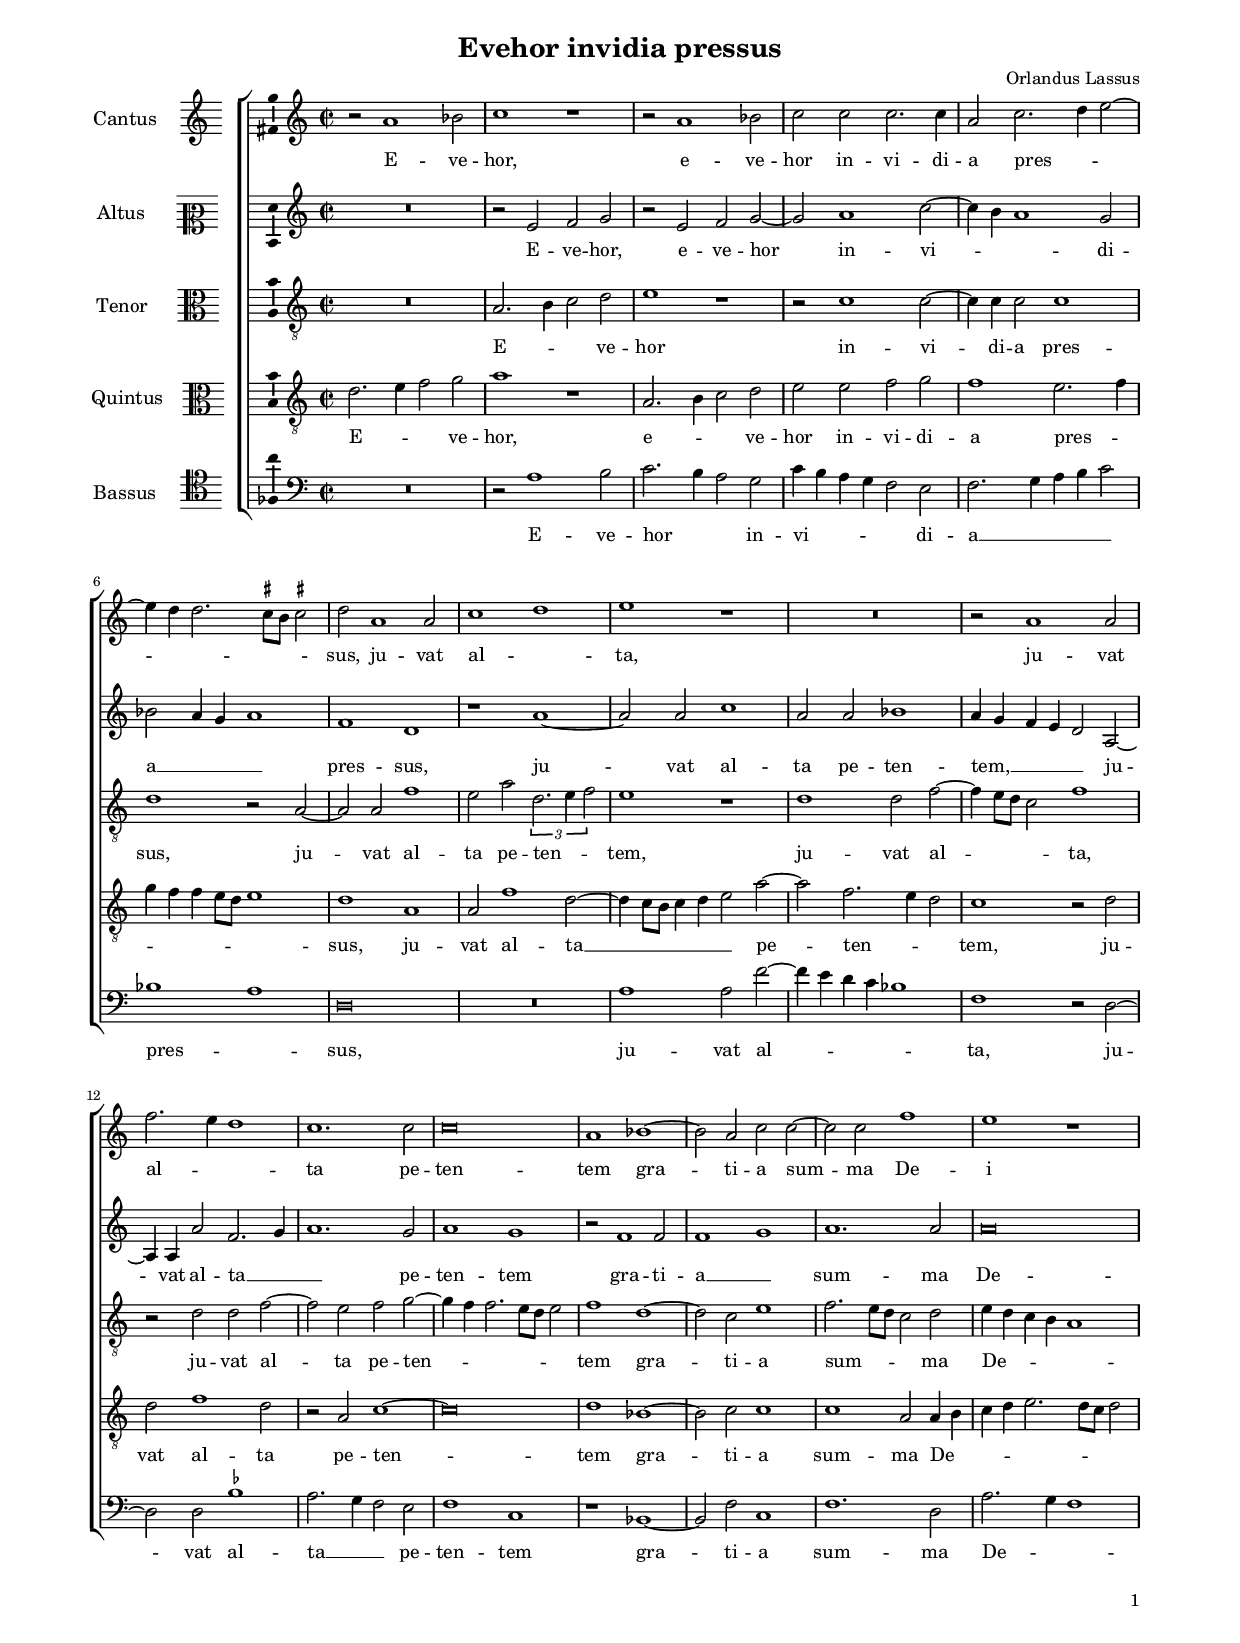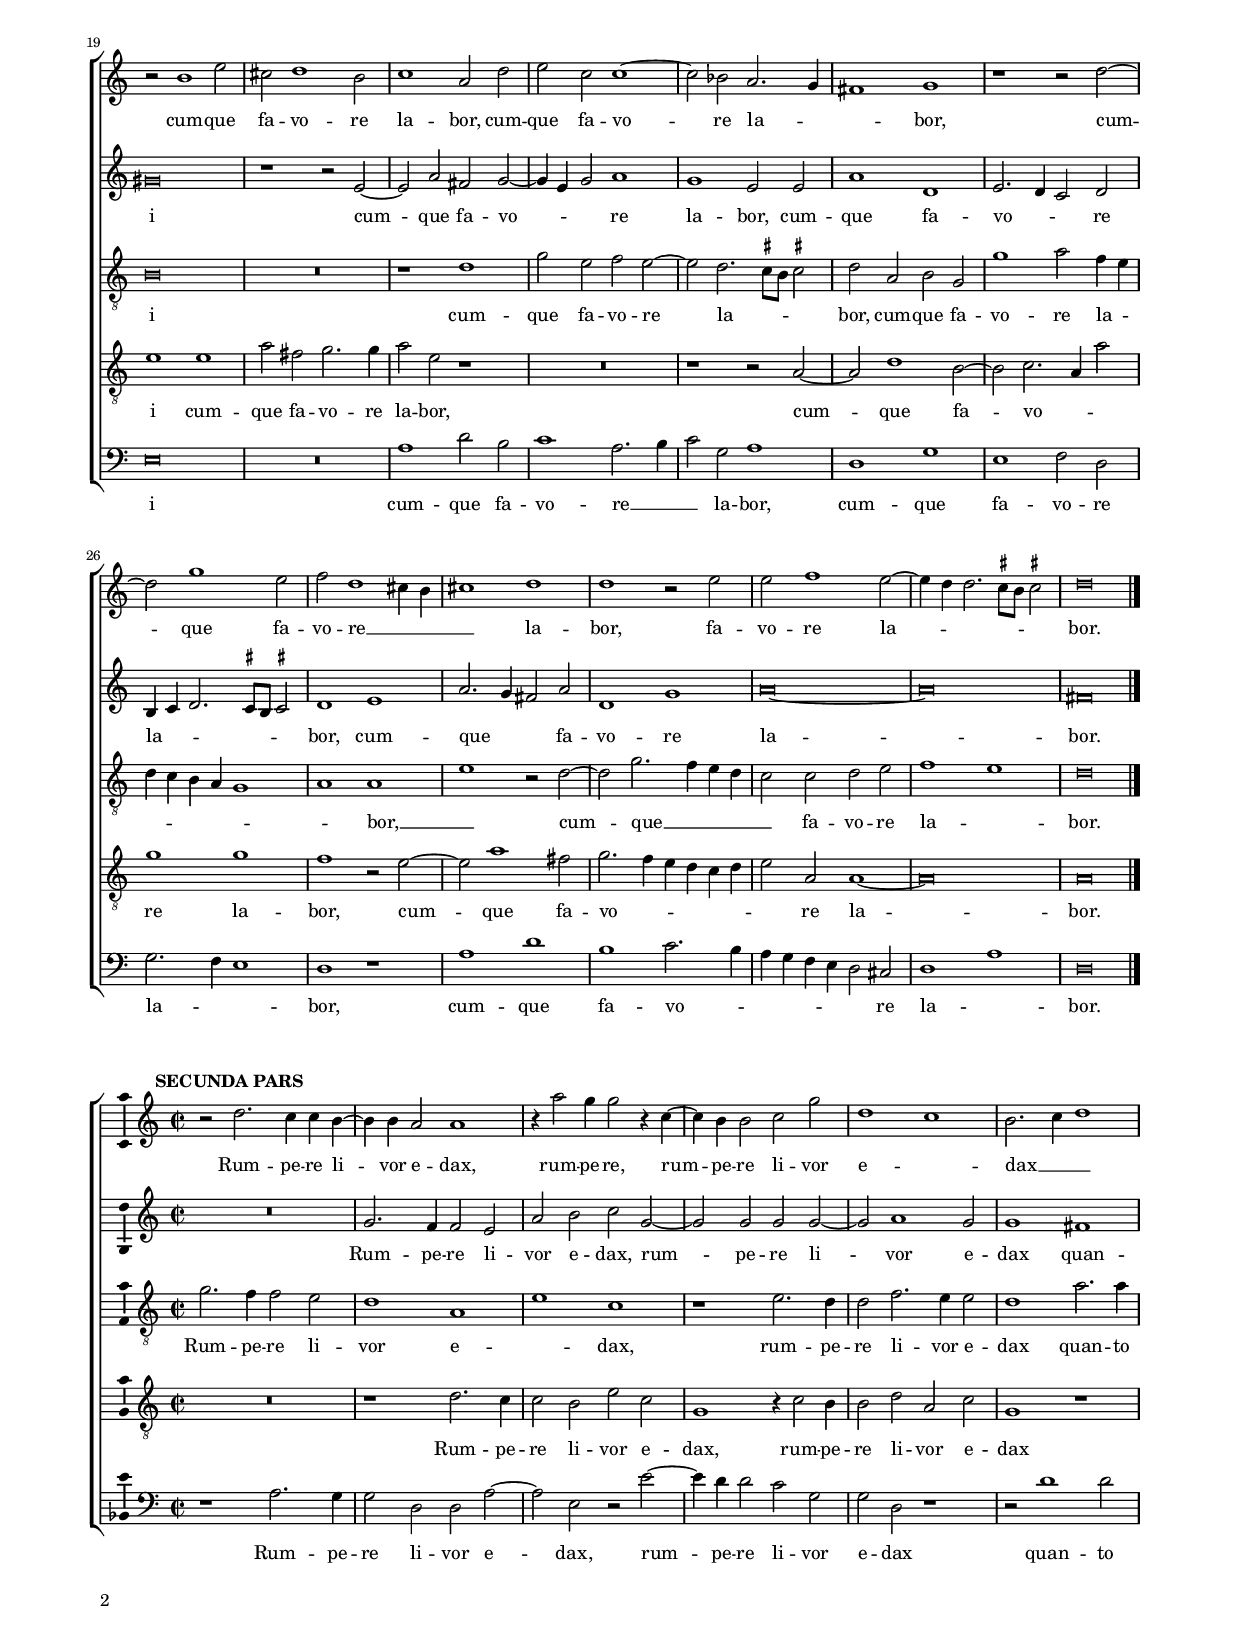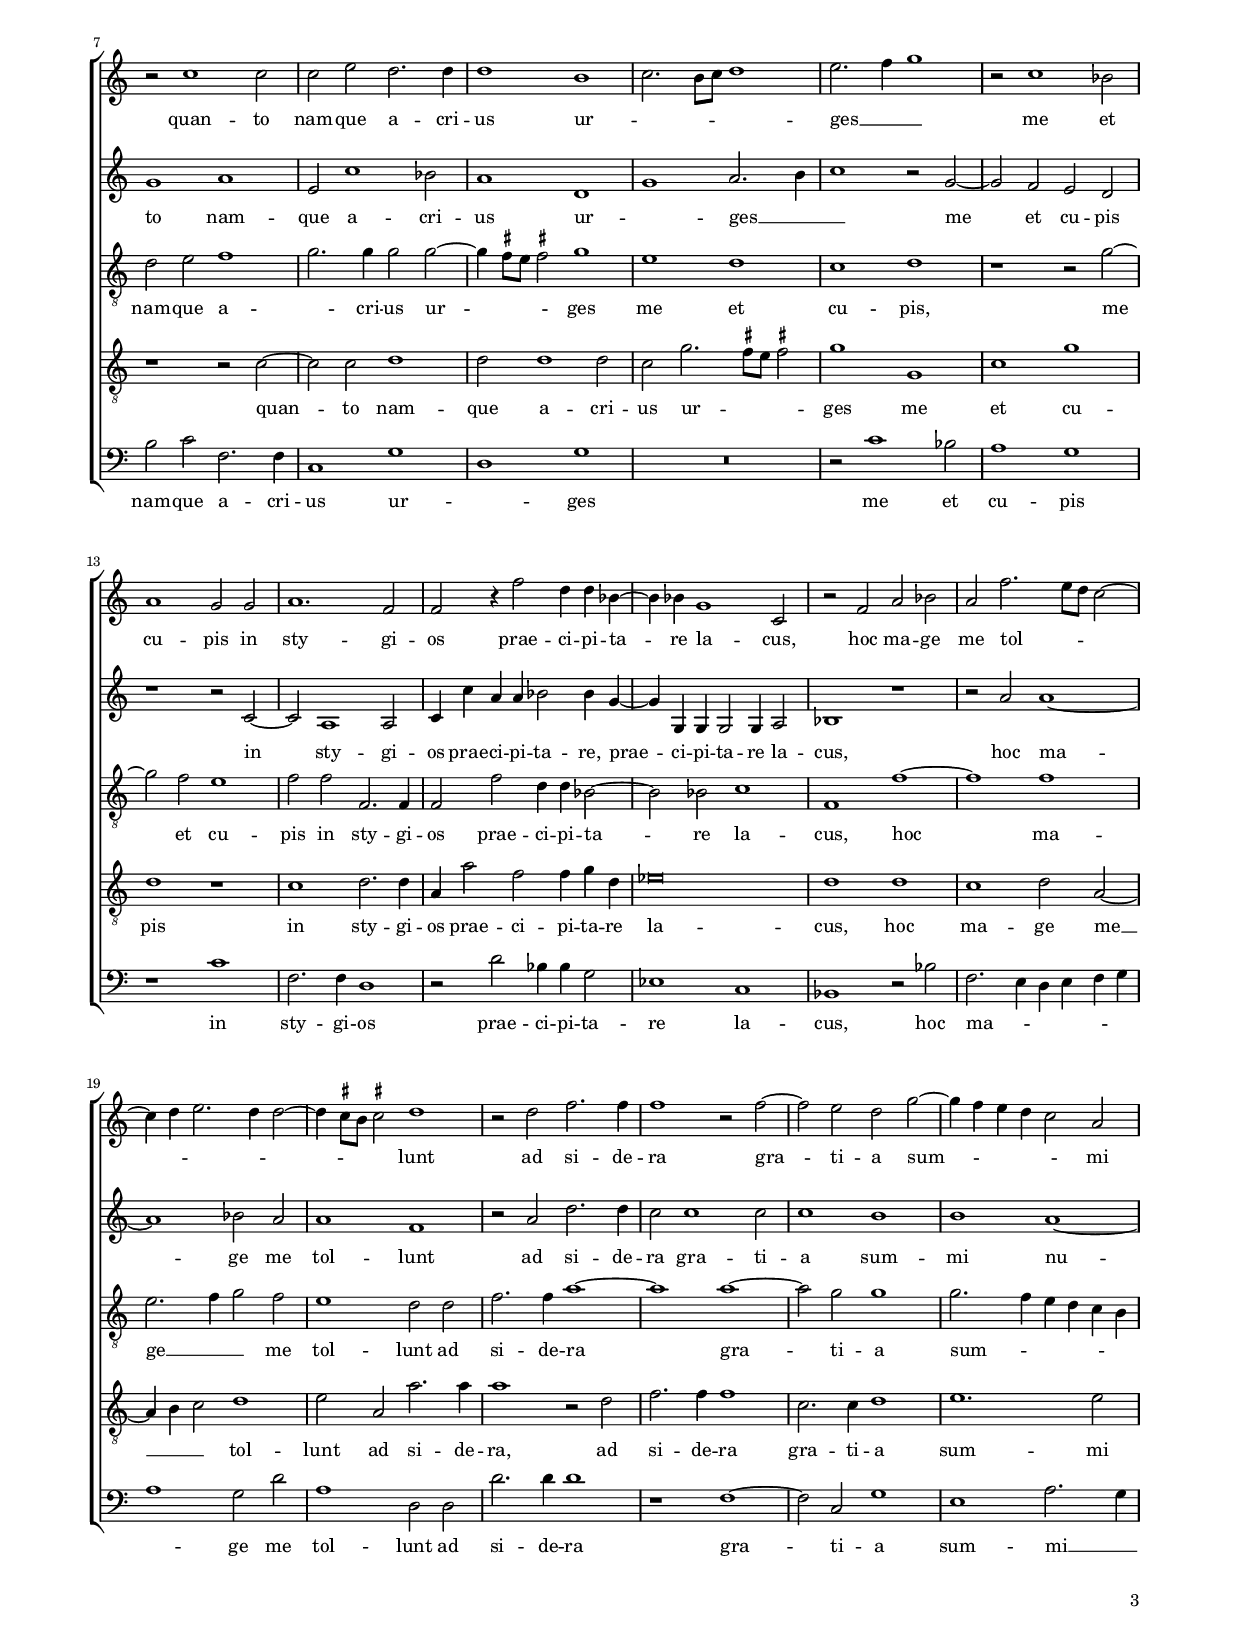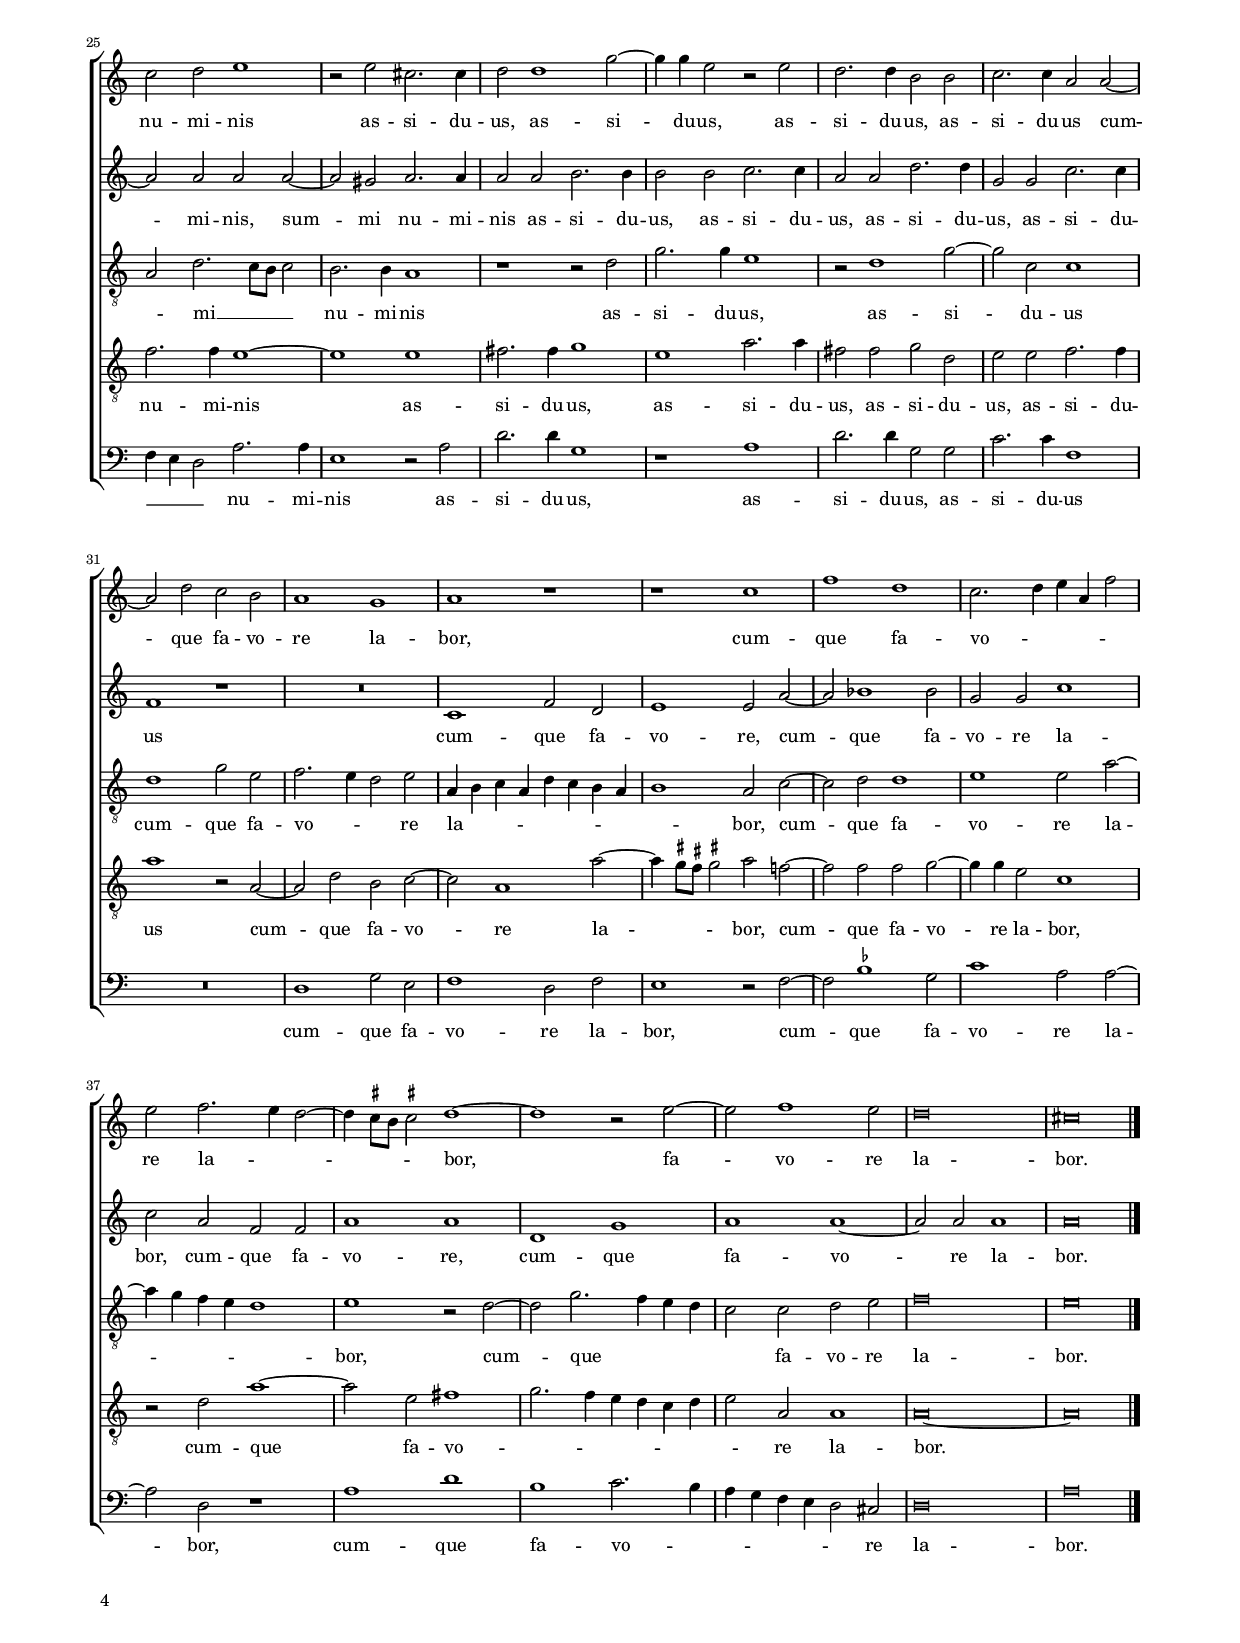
\header
{
  title="Evehor invidia pressus"
  composer="Orlandus Lassus"
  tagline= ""
}

\version "2.22.0"
\include "deutsch.ly"
#(set-global-staff-size 15)
#(ly:set-option 'point-and-click #f)

	
	ficta = { \once \set suggestAccidentals = ##t }
	
	forget = #(define-music-function (music) (ly:music?) #{
		\accidentalStyle forget
		$music
		\accidentalStyle default
		#})
    
    m = \melisma
    me = \melismaEnd


\paper
	{
	top-margin = 1.8 \cm
	bottom-margin = 1.2 \cm
	left-margin = 1.7 \cm
	right-margin = 1.7 \cm
	ragged-bottom = ##f
	ragged-last-bottom = ##t
	print-page-number = ##f
	score-system-spacing = #'((basic-distance . 16) (minimum-distance . 14) (padding . 5) (strechability . 150))
	system-system-spacing = #'((basic-distance . 16) (minimum-distance . 14) (padding . 5) (strechability . 150))
    oddFooterMarkup=\markup   \fill-line { "" \fromproperty #'page:page-number-string }
    evenFooterMarkup=\markup  \fill-line { \fromproperty #'page:page-number-string "" }
    last-bottom-spacing = #'((basic-distance . 12) (minimum-distance . 7) (padding . 4))
	systems-per-page = 3
    page-count = 4
%	min-systems-per-page = 3
	}

global = {
	\key c \major
	\time 2/2 \set Score.measureLength = #(ly:make-moment 2/1)
    \set Score.tempoHideNote = ##t
    \tempo 2 = 90
    \skip 1*2*32 \bar "|." % \pageBreak
	}
	

incipitcantus = \markup { \score {
	{
	\set Staff.instrumentName = \markup { \fontsize #1 "Cantus" }
	\key c \major
	\clef violin
	s4 \bar ""
	}
	\layout  {
	raggedright = ##t
	indent = 1.8 \cm
	line-width = 2.5 \cm
	\context { \Staff \remove Time_signature_engraver }
	\override Staff.Clef.Y-extent = #'(0 . 0)
	}} \hspace #1 }
      
      
incipitaltus = \markup { \score {
	{
	\set Staff.instrumentName = \markup { \fontsize #1 "Altus" }
	\key c \major
	\clef mezzosoprano
	s4 \bar ""
	}
	\layout  {
	raggedright = ##t
	indent = 1.8 \cm
	line-width = 2.5 \cm
	\context { \Staff \remove Time_signature_engraver }
	\override Staff.Clef.Y-extent = #'(0 . 0)
	}} \hspace #1 }


incipittenor = \markup { \score {
	{
	\set Staff.instrumentName = \markup { \fontsize #1 "Tenor" }
	\key c \major
	\clef alto
	s4 \bar ""
	}
	\layout  {
	raggedright = ##t
	indent = 1.8 \cm
	line-width = 2.5 \cm
	\context { \Staff \remove Time_signature_engraver }
	\override Staff.Clef.Y-extent = #'(0 . 0)
	}} \hspace #1 }
      
      
incipitquintus = \markup { \score {
	{
	\set Staff.instrumentName = \markup { \fontsize #1 "Quintus" }
	\key c \major
	\clef alto
	s4 \bar ""
	}
	\layout  {
	raggedright = ##t
	indent = 1.8 \cm
	line-width = 2.5 \cm
	\context { \Staff \remove Time_signature_engraver }
	\override Staff.Clef.Y-extent = #'(0 . 0)
	}} \hspace #1 }
      
      
incipitbassus = \markup { \score {
	{
	\set Staff.instrumentName = \markup { \fontsize #1 "Bassus" }
	\key c \major
	\clef tenor
	s4 \bar ""
	}
	\layout  {
	raggedright = ##t
	indent = 1.8 \cm
	line-width = 2.5 \cm
	\context { \Staff \remove Time_signature_engraver }
	\override Staff.Clef.Y-extent = #'(0 . 0)
	}} \hspace #1 }


cantus = \relative c''
	{
	r2 a1 b2
	c1 r
	r2 a1 b2
	c2 c c2. c4
%5
	a2 c2. \m d4 e2~ |
	e4 d d2. \ficta cis8 h \ficta cis!2 \me
	d2 a1 a2
	c1 \m d \me
	e1 r
%10
	R\breve |
	r2 a,1 a2
	f'2. \m e4 d1 \me
	c1. c2
	c\breve
%15
	a1 b~ |
	b2 a c c~
	c2 c f1
	e1 r
	r2 h1 e2
%20
	cis2 d1 h2 |
	c1 a2 d
	e2 c c1~
	c2 b a2. \m g4
	fis1 \me g
%25
	r1 r2 d'~ |
	d2 g1 e2
	f2 d1 \m cis4 h
	cis1 \me d
	d1 r2 e
%30
	e2 f1 e2~ |
	e4 \m d d2. \ficta cis8 h \ficta cis!2 \me
	d\breve |
	}
	

altus = \relative c'
	{
	R\breve
	r2 e f g
	r2 e f g~
	g2 a1 c2~
%5
	c4 \m h a1 \me g2 |
	b2 \m a4 g a1 \me
	f1 d
	r1 a'~
	a2 a c1
%10
	a2 a b1 |
	a4 \m g f e d2 \me a~
	a4 a a'2 f2. \m g4
	a1. \me g2
	a1 g
%15
	r2 f1 f2 |
	f1 \m g \me
	a1. a2
	a\breve
	gis\breve
%20
	r1 r2 e~ |
	e2 a fis g~
	g4 \m e g2 \me a1
	g1 e2 e
	a1 d,
%25
	e2. \m d4 c2 \me d |
	h4 \m c d2. \ficta cis8 h \ficta cis!2 \me
	d1 e
	a2. \m g4 fis2 \me a
	d,1 g
%30
	a\breve~ |
	a\breve
	fis\breve
	}


tenor = \relative c'
	{
	R\breve
	a2. \m h4 c2 \me d
	e1 r
	r2 c1 c2~
%5
	c4 c c2 c1 |
	d1 r2 a~
	a2 a f'1
	e2 a \tuplet 3/2 { d,2. \m e4 f2 \me }
	e1 r
%10
	d1 d2 f~ |
	f4 \m e8 d c2 \me f1
	r2 d d f~
	f2 e f g~
	g4 \m f f2. e8 d e2 \me
%15
	f1 d~ |
	d2 c e1
	f2. \m e8 d c2 \me d
	e4 \m d c h a1 \me
	h\breve
%20
	R\breve |
	r1 d
	g2 e f e~
	e2 d2. \m \ficta cis8 h \ficta cis!2 \me
	d2 a h g
%25
	g'1 a2 f4 \m e |
	d4 c h a g1
	a1 \me a \m
	e'1 \me r2 d~
	d2 g2. \m f4 e d
%30
	c2 \me c d e
	f1 \m e \me
	d\breve
	}

	
quintus = \relative c'
	{
	d2. \m e4 f2 \me g
	a1 r
	a,2. \m h4 c2 \me d
	e2 e f g
%5
	f1 e2. \m f4 |
	g4 f f e8 d e1 \me
	d1 a
	a2 f'1 d2~
	d4 \m c8 h c4 d e2 \me a~
%10
	a2 f2. \m e4 d2 \me |
	c1 r2 d
	d2 f1 d2
	r2 a c1~
	c\breve
%15
	d1 b~ |
	b2 c c1
	c1 a2 a4 \m h
	c4 d e2. d8 c d2 \me
	e1 e
%20
	a2 fis g2. g4 |
	a2 e r1
	R\breve
	r1 r2 a,~
	a2 d1 h2~
%25
	h2 c2. \m a4 a'2 \me |
	g1 g
	f1 r2 e~
	e2 a1 fis2
	g2. \m f4 e d c d
%30
	e2 \me a, a1~
	a\breve
	a\breve
	}


bassus = \relative c
	{
	R\breve
	r2 a'1 h2
	c2. \m h4 a2 \me g
	c4 \m h a g f2 \me e
%5
	f2. \m g4 a h c2 \me |
	b1 \m a \me
	d,\breve
	R\breve
	a'1 a2 f'~
%10
	f4 \m e d c b1 \me |
	f1 r2 d~
	d2 d \ficta b'1
	a2. \m g4 f2 \me e
	f1 c
%15
	r1 b~ |
	b2 f' c1
	f1. d2
	a'2. \m g4 f1 \me
	e\breve
%20
	R\breve |
	a1 d2 h
	c1 a2. \m h4
	c2 \me g a1
	d,1 g
%25
	e1 f2 d |
	g2. \m f4 e1 \me
	d1 r
	a'1 d
	h1 c2. \m h4
%30
	a4 g f e d2 \me cis |
	d1 \m a' \me
	d,\breve
	}
	
lyricscantus = \lyricmode {
	E -- ve -- hor,
	e -- ve -- hor in -- vi -- di -- a pres -- sus,
	ju -- vat al -- ta,
	ju -- vat al -- ta pe -- ten -- tem gra -- ti -- a sum -- ma De -- i
	cum -- que fa -- vo -- re la -- bor,
	cum -- que fa -- vo -- re la -- bor,
	cum -- que fa -- vo -- re __ la -- bor,
	fa -- vo -- re la -- bor.
	}
	
	
lyricsaltus = \lyricmode {
	E -- ve -- hor,
	e -- ve -- hor in -- vi -- di -- a __ pres -- sus,
	ju -- vat al -- ta pe -- ten -- tem, __
	ju -- vat al -- ta __ pe -- ten -- tem gra -- ti -- a __ sum -- ma De -- i
	cum -- que fa -- vo -- re la -- bor,
	cum -- que fa -- vo -- re la -- bor,
	cum -- que fa -- vo -- re la -- bor.
	}
	

lyricstenor = \lyricmode {
	E -- ve -- hor in -- vi -- di -- a pres -- sus,
	ju -- vat al -- ta pe -- ten -- tem,
	ju -- vat al -- ta,
	ju -- vat al -- ta pe -- ten -- tem gra -- ti -- a sum -- ma De -- i
	cum -- que fa -- vo -- re la -- bor,
	cum -- que fa -- vo -- re la -- bor, __
	cum -- que __ fa -- vo -- re la -- bor.
	}

	
lyricsquintus = \lyricmode {
	E -- ve -- hor,
	e -- ve -- hor in -- vi -- di -- a pres -- sus,
	ju -- vat al -- ta __ pe -- ten -- tem,
	ju -- vat al -- ta pe -- ten -- tem gra -- ti -- a sum -- ma De -- i
	cum -- que fa -- vo -- re la -- bor,
	cum -- que fa -- vo -- re la -- bor,
	cum -- que fa -- vo -- re la -- bor.
	}
	
	
lyricsbassus = \lyricmode {
	E -- ve -- hor in -- vi -- di -- a __ pres -- sus,
	ju -- vat al -- ta,
	ju -- vat al -- ta __ pe -- ten -- tem gra -- ti -- a sum -- ma De -- i
	cum -- que fa -- vo -- re __ la -- bor,
	cum -- que fa -- vo -- re la -- bor,
	cum -- que fa -- vo -- re la -- bor.
	}
	

\score
{  
    \transpose c c {
	\new ChoirStaff \with { \override StaffGrouper.staff-staff-spacing.basic-distance = #12 }
	<<
	
	\new Staff << \global
	\new Voice="v1" {
		\set Staff.instrumentName=\incipitcantus
		\set Staff.midiInstrument = "reed organ"
		\clef "treble"
		\cantus }
	\new Lyrics \lyricsto "v1" {\lyricscantus }
	>>

	
	\new Staff << \global
	\new Voice="v2" {
		\set Staff.instrumentName=\incipitaltus
		\set Staff.midiInstrument = "reed organ"
		\clef "treble" 
		\altus}
	\new Lyrics \lyricsto "v2" {\lyricsaltus }
	>>

	
	\new Staff << \global
	\new Voice="v3" {
		\set Staff.instrumentName=\incipittenor
		\set Staff.midiInstrument = "reed organ"
		\clef "G_8"
		\tenor }
	\new Lyrics \lyricsto "v3" {\lyricstenor }
	>>
	
	
	\new Staff << \global
	\new Voice="v5" {
		\set Staff.instrumentName=\incipitquintus
		\set Staff.midiInstrument = "reed organ"
		\clef "G_8"
		\quintus}
	\new Lyrics \lyricsto "v5" {\lyricsquintus }
	>>
	
	
	\new Staff << \global
	\new Voice="v4" {
		\set Staff.instrumentName=\incipitbassus
		\set Staff.midiInstrument = "reed organ"
		\clef "bass" 
		\bassus }
	\new Lyrics \lyricsto "v4" {\lyricsbassus}
	>>	
	>>
    } % transpose

    
	\layout
	{
	indent = 2.5 \cm
	\context { \Staff \override TimeSignature.break-visibility = #end-of-line-invisible }
	\context { \Lyrics \override VerticalAxisGroup.nonstaff-relatedstaff-spacing.padding = #1.4 }
%	\context { \Lyrics \override LyricText.font-size = #1 }
	\context { \Staff \consists "Ambitus_engraver" }
	\context { \Score \override BarNumber.padding = #2 }
	\context { \Voice \override NoteHead.style = #'baroque }
	}


\midi
	{
	}
	
}

%%%%%%%%%%%%%%%%%%%%  SECUNDA PARS


global = {
	\key c \major
	\time 2/2 \set Score.measureLength = #(ly:make-moment 2/1)
    \set Score.tempoHideNote = ##t
    \tempo 2 = 90
	\skip 1*2*42 \bar "|."
	}

	
cantus = \relative c''
	{
	r2 d2. c4 c h~
	h4 h a2 a1
	r4 a'2 g4 g2 r4 c,~
	c4 h h2 c g'
%5
	d1 \m c \me |
	h2. \m c4 d1 \me \pageBreak
	r2 c1 c2
	c2 e d2. d4
	d1 h \m
%10
	c2. h8 c d1 \me |
	e2. \m f4 g1 \me
	r2 c,1 b2
	a1 g2 g
	a1. f2
%15
	f2 r4 f'2 d4 d b~ |
	b4 b g1 c,2
	r2 f a b
	a2 f'2. \m e8 d c2~
	c4 d e2. d4 d2~
%20
	d4 \ficta cis8 h \ficta cis!2 \me d1 |
	r2 d f2. f4
	f1 r2 f~
	f2 e d g~
	g4 \m f e d c2 \me a
%25
	c2 d e1 |
	r2 e cis2. cis4
	d2 d1 g2~
	g4 g e2 r e
	d2. d4 h2 h
%30
	c2. c4 a2 a~ |
	a2 d c h
	a1 g
	a1 r
	r1 c
%35
	f1 d |
	c2. \m d4 e a, f'2 \me
	e2 f2. \m e4 d2~
	d4 \ficta cis8 h \ficta cis!2 \me d1~
	d1 r2 e~
%40
	e2 f1 e2 |
	d\breve
	cis\breve
	}


altus = \relative c'
	{
	R\breve
	g'2. f4 f2 e
	a2 h c g~
	g2 g g g~
%5
	g2 a1 g2 |
	g1 fis
	g1 a
	e2 c'1 b2
	a1 d, \m
%10
	g1 \me a2. \m h4 |
	c1 \me r2 g~
	g2 f e d
	r1 r2 c~
	c2 a1 a2
%15
	c4 c' a a b2 b4 g~ |
	g4 g, g g2 g4 a2
	b1 r
	r2 a' a1~
	a1 b2 a
%20
	a1 f |
	r2 a d2. d4
	c2 c1 c2
	c1 h
	h1 a~
%25
	a2 a a a~ |
	a2 gis a2. a4
	a2 a h2. h4
	h2 h c2. c4
	a2 a d2. d4
%30
	g,2 g c2. c4 |
	f,1 r
	R\breve
	c1 f2 d
	e1 e2 a~
%35
	a2 b1 b2 |
	g2 g c1
	c2 a f f
	a1 a
	d,1 g
%40
	a1 a~ |
	a2 a a1
	a\breve |
	}


tenor = \relative c'
	{
	g'2. f4 f2 e
	d1 a \m
	e'1 \me c
	r1 e2. d4
%5
	d2 f2. e4 e2 |
	d1 a'2. a4
	d,2 e f1 \m
	g2. \me g4 g2 g~
	g4 \m \ficta fis8 e \ficta fis!2 \me g1
%10
	e1 d |
	c1 d
	r1 r2 g~
	g2 f e1
	f2 f f,2. f4
%15
	f2 f' d4 d b2~ |
	b2 b c1
	f,1 f'~
	f1 f
	e2. \m f4 g2 \me f
%20
	e1 d2 d |
	f2. f4 a1~
	a1 a~
	a2 g g1
	g2. \m f4 e d c h
%25
	a2 \me d2. \m c8 h c2 \me |
	h2. h4 a1
	r1 r2 d
	g2. g4 e1
	r2 d1 g2~
%30
	g2 c, c1 |
	d1 g2 e
	f2. \m e4 d2 \me e
	a,4 \m h c a d c h a
	h1 \me a2 c~
%35
	c2 d d1 |
	e1 e2 a~
	a4 \m g f e d1 \me
	e1 r2 d~
	d2 g2. \m f4 e d
%40
	c2 \me c d e |
	f\breve
	e\breve |
	}

	
quintus = \relative c'
	{
	R\breve
	r1 d2. c4
	c2 h e c
	g1 r4 c2 h4
%5
	h2 d a c |
	g1 r
	r1 r2 c~
	c2 c d1
	d2 d1 d2
%10
	c2 g'2. \m \ficta fis8 e \ficta fis!2 \me |
	g1 g,
	c1 g'
	d1 r
	c d2. d4
%15
	a4 a'2 f2 f4 g d |
	es\breve
	d1 d
	c1 d2 a~
	a4 \m h c2 \me d1
%20
	e2 a, a'2. a4 |
	a1 r2 d,
	f2. f4 f1
	c2. c4 d1
	e1. e2
%25
	f2. f4 e1~ |
	e1 e
	fis2. fis4 g1
	e1 a2. a4
	fis2 fis g d
%30
	e2 e f2. f4 |
	a1 r2 a,~
	a2 d h c~
	c2 a1 a'2~
	a4 \m \ficta gis8 \ficta fis \ficta gis!2 \me a f~
%35
	f2 f f g~ |
	g4 g e2 c1
	r2 d a'1~
	a2 e fis1 \m
	g2. f4 e d c d
%40
	e2 \me a, a1 |
	a\breve~
	a\breve
	}


bassus = \relative c
	{
	r1 a'2. g4
	g2 d d a'~
	a2 e r e'~
	e4 d d2 c g
%5
	g2 d r1 |
	r2 d'1 d2
	h2 c f,2. f4
	c1 g' \m
	d1 \me g
%10
	R\breve |
	r2 c1 b2
	a1 g
	r1 c
	f,2. f4 d1
%15
	r2 d' b4 b g2 |
	es1 c
	b1 r2 b'
	f2. \m e4 d e f g
	a1 \me g2 d'
%20
	a1 d,2 d |
	d'2. d4 d1
	r1 f,~
	f2 c g'1
	e1 a2. \m g4
%25
	f4 e d2 \me a'2. a4 |
	e1 r2 a
	d2. d4 g,1
	r1 a
	d2. d4 g,2 g
%30
	c2. c4 f,1 |
	R\breve
	d1 g2 e
	f1 d2 f
	e1 r2 f~
%35
	f2 \ficta b1 g2 |
	c1 a2 a~
	a2 d, r1
	a'1 d
	h1 c2. \m h4
%40
	a4 g f e d2 \me cis
	d\breve
	a'\breve
	}
	
lyricscantus = \lyricmode {
	Rum -- pe -- re li -- vor e -- dax,
	rum -- pe -- re,
	rum -- pe -- re li -- vor e -- dax __
	quan -- to nam -- que a -- cri -- us ur -- ges __
	me et cu -- pis in sty -- gi -- os
	prae -- ci -- pi -- ta -- re la -- cus,
	hoc ma -- ge me tol -- lunt ad si -- de -- ra gra -- ti -- a sum -- mi nu -- mi -- nis
	as -- si -- du -- us,
	as -- si -- du -- us,
	as -- si -- du -- us,
	as -- si -- du -- us
	cum -- que fa -- vo -- re la -- bor,
	cum -- que fa -- vo -- re la -- bor,
	fa -- vo -- re la -- bor.
	}
	
	
lyricsaltus = \lyricmode {
	Rum -- pe -- re li -- vor e -- dax,
	rum -- pe -- re li -- vor e -- dax
	quan -- to nam -- que a -- cri -- us ur -- ges __
	me et cu -- pis in sty -- gi -- os
	prae -- ci -- pi -- ta -- re,
	prae -- ci -- pi -- ta -- re la -- cus,
	hoc ma -- ge me tol -- lunt ad si -- de -- ra gra -- ti -- a sum -- mi nu -- mi -- nis,
	sum -- mi nu -- mi -- nis
	as -- si -- du -- us,
	as -- si -- du -- us,
	as -- si -- du -- us,
	as -- si -- du -- us
	cum -- que fa -- vo -- re,
	cum -- que fa -- vo -- re la -- bor,
	cum -- que fa -- vo -- re,
	cum -- que fa -- vo -- re la -- bor.
	}
	

lyricstenor = \lyricmode {
	Rum -- pe -- re li -- vor e -- dax,
	rum -- pe -- re li -- vor e -- dax
	quan -- to nam -- que a -- cri -- us ur -- ges
	me et cu -- pis,
	me et cu -- pis in sty -- gi -- os
	prae -- ci -- pi -- ta -- re la -- cus,
	hoc ma -- ge __ me tol -- lunt ad si -- de -- ra gra -- ti -- a sum -- mi __ nu -- mi -- nis
	as -- si -- du -- us,
	as -- si -- du -- us
	cum -- que fa -- vo -- re la -- bor,
	cum -- que fa -- vo -- re la -- bor,
	cum -- que fa -- vo -- re la -- bor.
	}

	
lyricsquintus = \lyricmode {
	Rum -- pe -- re li -- vor e -- dax,
	rum -- pe -- re li -- vor e -- dax
	quan -- to nam -- que a -- cri -- us ur -- ges
	me et cu -- pis
	in sty -- gi -- os
	prae -- ci -- pi -- ta -- re la -- cus,
	hoc ma -- ge me __ tol -- lunt ad si -- de -- ra,
	ad si -- de -- ra gra -- ti -- a sum -- mi nu -- mi -- nis
	as -- si -- du -- us,
	as -- si -- du -- us,
	as -- si -- du -- us,
	as -- si -- du -- us
	cum -- que fa -- vo -- re la -- bor,
	cum -- que fa -- vo -- re la -- bor,
	cum -- que fa -- vo -- re la -- bor.
	}
	
	
lyricsbassus = \lyricmode {
	Rum -- pe -- re li -- vor e -- dax,
	rum -- pe -- re li -- vor e -- dax
	quan -- to nam -- que a -- cri -- us ur -- ges
	me et cu -- pis
	in sty -- gi -- os
	prae -- ci -- pi -- ta -- re la -- cus,
	hoc ma -- ge me tol -- lunt ad si -- de -- ra
	gra -- ti -- a sum -- mi __ nu -- mi -- nis
	as -- si -- du -- us,
	as -- si -- du -- us,
	as -- si -- du -- us
	cum -- que fa -- vo -- re la -- bor,
	cum -- que fa -- vo -- re la -- bor,
	cum -- que fa -- vo -- re la -- bor.
	}
	

\score
{  
    \transpose c c {
	\new ChoirStaff \with { \override StaffGrouper.staff-staff-spacing.basic-distance = #12 }
	<<
	
	\new Staff <<\global
	\new Voice="v1" {
	  %\set Staff.instrumentName=\incipitcantus
		\set Staff.midiInstrument = "reed organ"
		\clef "treble"
		\cantus }
	\new Lyrics \lyricsto "v1" {\lyricscantus }
	>>

	
	\new Staff << \global
	\new Voice="v2" {
	  %\set Staff.instrumentName=\incipitaltus
		\set Staff.midiInstrument = "reed organ"
		\clef "treble" 
		\altus}
	\new Lyrics \lyricsto "v2" {\lyricsaltus }
	>>

	
	\new Staff <<\global
	\new Voice="v3" {
	  %\set Staff.instrumentName=\incipittenor
		\set Staff.midiInstrument = "reed organ"
		\clef "G_8"
		\tenor }
	\new Lyrics \lyricsto "v3" {\lyricstenor }
	>>
	
	
	\new Staff << \global
	\new Voice="v5" {
	  %\set Staff.instrumentName=\incipitquintus
		\set Staff.midiInstrument = "reed organ"
		\clef "G_8"
		\quintus}
	\new Lyrics \lyricsto "v5" {\lyricsquintus }
	>>
	
	
	\new Staff <<\global
	\new Voice="v4" {
	  %\set Staff.instrumentName=\incipitbassus
		\set Staff.midiInstrument = "reed organ"
		\clef "bass" 
		\bassus }
	\new Lyrics \lyricsto "v4" {\lyricsbassus}
	>>
	>>
    } % transpose
    

	\layout
	{
	indent = 0 \cm
	\context { \Staff \override TimeSignature.break-visibility = #end-of-line-invisible }
	\context { \Lyrics \override VerticalAxisGroup.nonstaff-relatedstaff-spacing.padding = #1.4 }
%	\context { \Lyrics \override LyricText.font-size = #1 }
	\context { \Staff \consists "Ambitus_engraver" }
	\context { \Score \override BarNumber.padding = #2 }
	\context { \Voice \override NoteHead.style = #'baroque }
	}

    \header { piece = \markup { \raise #2 \hspace # 7 \bold "SECUNDA PARS"} }

\midi
	{
	}
	
}

% EOF
